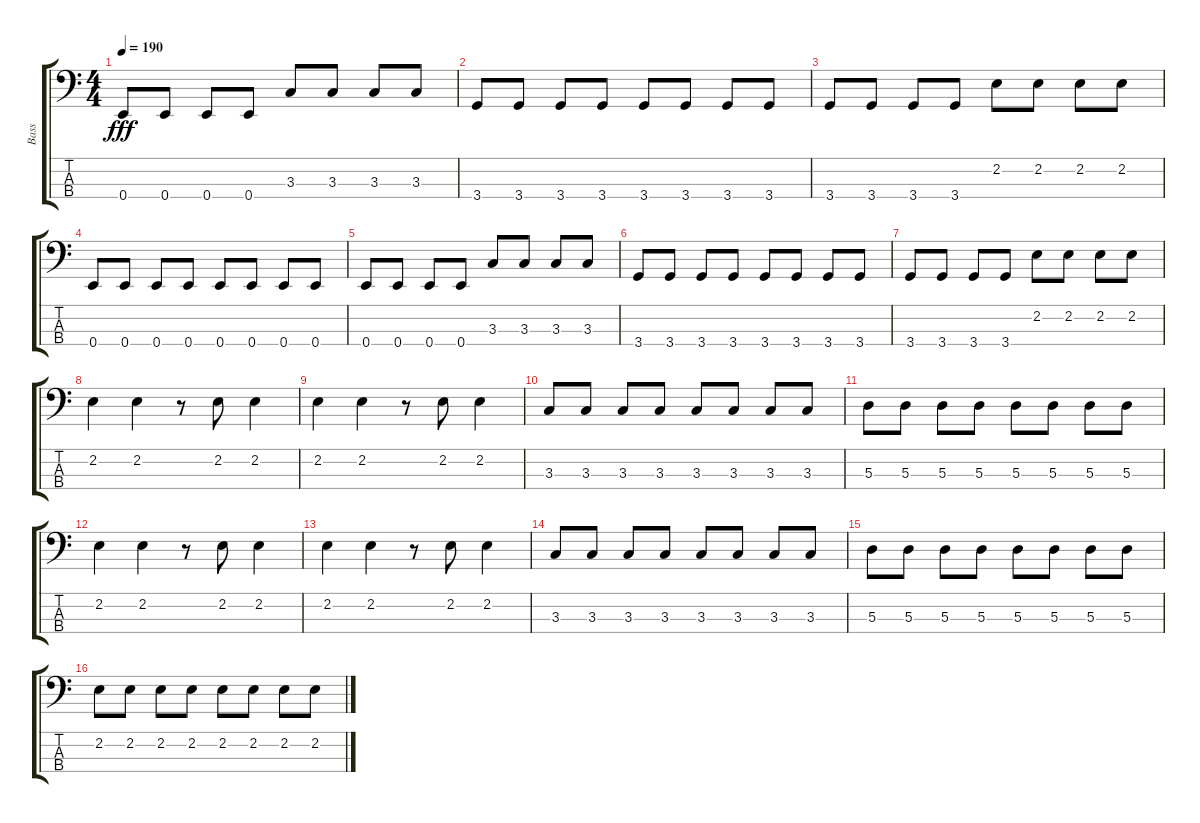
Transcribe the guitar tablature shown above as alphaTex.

\track ("Bass" "Bass") {instrument electricbassfinger}
\staff {score tabs}
\tuning (G2 D2 A1 E1) {hide}
\ts (4 4)
\tempo 190
\clef f4
\ks c
0.4.8{dy fff} 0.4.8 0.4.8 0.4.8 3.3.8 3.3.8 3.3.8 3.3.8 |
3.4.8 3.4.8 3.4.8 3.4.8 3.4.8 3.4.8 3.4.8 3.4.8 |
3.4.8 3.4.8 3.4.8 3.4.8 2.2.8 2.2.8 2.2.8 2.2.8 |
0.4.8 0.4.8 0.4.8 0.4.8 0.4.8 0.4.8 0.4.8 0.4.8 |
0.4.8 0.4.8 0.4.8 0.4.8 3.3.8 3.3.8 3.3.8 3.3.8 |
3.4.8 3.4.8 3.4.8 3.4.8 3.4.8 3.4.8 3.4.8 3.4.8 |
3.4.8 3.4.8 3.4.8 3.4.8 2.2.8 2.2.8 2.2.8 2.2.8 |
2.2.4 2.2.4 r.8 2.2.8 2.2.4 |
2.2.4 2.2.4 r.8 2.2.8 2.2.4 |
3.3.8 3.3.8 3.3.8 3.3.8 3.3.8 3.3.8 3.3.8 3.3.8 |
5.3.8 5.3.8 5.3.8 5.3.8 5.3.8 5.3.8 5.3.8 5.3.8 |
2.2.4 2.2.4 r.8 2.2.8 2.2.4 |
2.2.4 2.2.4 r.8 2.2.8 2.2.4 |
3.3.8 3.3.8 3.3.8 3.3.8 3.3.8 3.3.8 3.3.8 3.3.8 |
5.3.8 5.3.8 5.3.8 5.3.8 5.3.8 5.3.8 5.3.8 5.3.8 |
2.2.8 2.2.8 2.2.8 2.2.8 2.2.8 2.2.8 2.2.8 2.2.8
